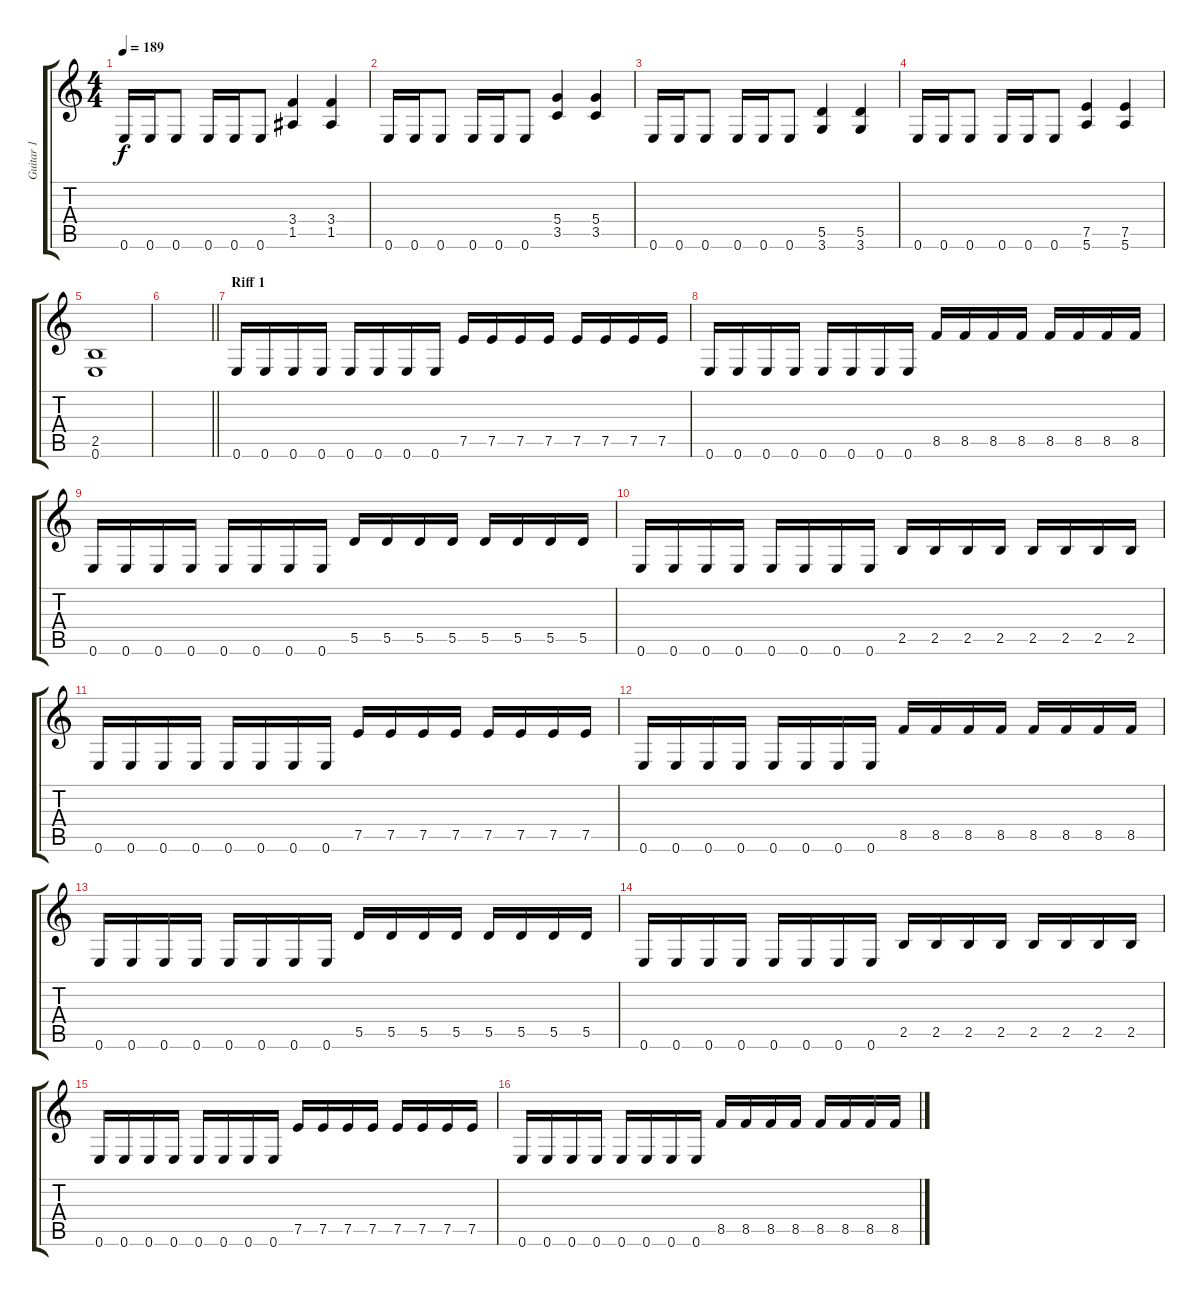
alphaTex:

\track ("Guitar 1" "Guitar 1") {instrument distortionguitar}
\staff {score tabs}
\tuning (E4 B3 G3 D3 A2 E2) {hide}
\ts (4 4)
\tempo 189
\clef g2
\ks c
0.6.16{dy f} 0.6.16 0.6.8 0.6.16 0.6.16 0.6.8 (3.4 1.5).4 (3.4 1.5).4 |
0.6.16 0.6.16 0.6.8 0.6.16 0.6.16 0.6.8 (5.4 3.5).4 (5.4 3.5).4 |
0.6.16 0.6.16 0.6.8 0.6.16 0.6.16 0.6.8 (5.5 3.6).4 (5.5 3.6).4 |
0.6.16 0.6.16 0.6.8 0.6.16 0.6.16 0.6.8 (7.5 5.6).4 (7.5 5.6).4 |
(2.5 0.6).1 |
\barLineRight lightlight
|
\section ("" "Riff 1")
0.6.16 0.6.16 0.6.16 0.6.16 0.6.16 0.6.16 0.6.16 0.6.16 7.5.16 7.5.16 7.5.16 7.5.16 7.5.16 7.5.16 7.5.16 7.5.16 |
0.6.16 0.6.16 0.6.16 0.6.16 0.6.16 0.6.16 0.6.16 0.6.16 8.5.16 8.5.16 8.5.16 8.5.16 8.5.16 8.5.16 8.5.16 8.5.16 |
0.6.16 0.6.16 0.6.16 0.6.16 0.6.16 0.6.16 0.6.16 0.6.16 5.5.16 5.5.16 5.5.16 5.5.16 5.5.16 5.5.16 5.5.16 5.5.16 |
0.6.16 0.6.16 0.6.16 0.6.16 0.6.16 0.6.16 0.6.16 0.6.16 2.5.16 2.5.16 2.5.16 2.5.16 2.5.16 2.5.16 2.5.16 2.5.16 |
0.6.16 0.6.16 0.6.16 0.6.16 0.6.16 0.6.16 0.6.16 0.6.16 7.5.16 7.5.16 7.5.16 7.5.16 7.5.16 7.5.16 7.5.16 7.5.16 |
0.6.16 0.6.16 0.6.16 0.6.16 0.6.16 0.6.16 0.6.16 0.6.16 8.5.16 8.5.16 8.5.16 8.5.16 8.5.16 8.5.16 8.5.16 8.5.16 |
0.6.16 0.6.16 0.6.16 0.6.16 0.6.16 0.6.16 0.6.16 0.6.16 5.5.16 5.5.16 5.5.16 5.5.16 5.5.16 5.5.16 5.5.16 5.5.16 |
0.6.16 0.6.16 0.6.16 0.6.16 0.6.16 0.6.16 0.6.16 0.6.16 2.5.16 2.5.16 2.5.16 2.5.16 2.5.16 2.5.16 2.5.16 2.5.16 |
0.6.16 0.6.16 0.6.16 0.6.16 0.6.16 0.6.16 0.6.16 0.6.16 7.5.16 7.5.16 7.5.16 7.5.16 7.5.16 7.5.16 7.5.16 7.5.16 |
0.6.16 0.6.16 0.6.16 0.6.16 0.6.16 0.6.16 0.6.16 0.6.16 8.5.16 8.5.16 8.5.16 8.5.16 8.5.16 8.5.16 8.5.16 8.5.16
